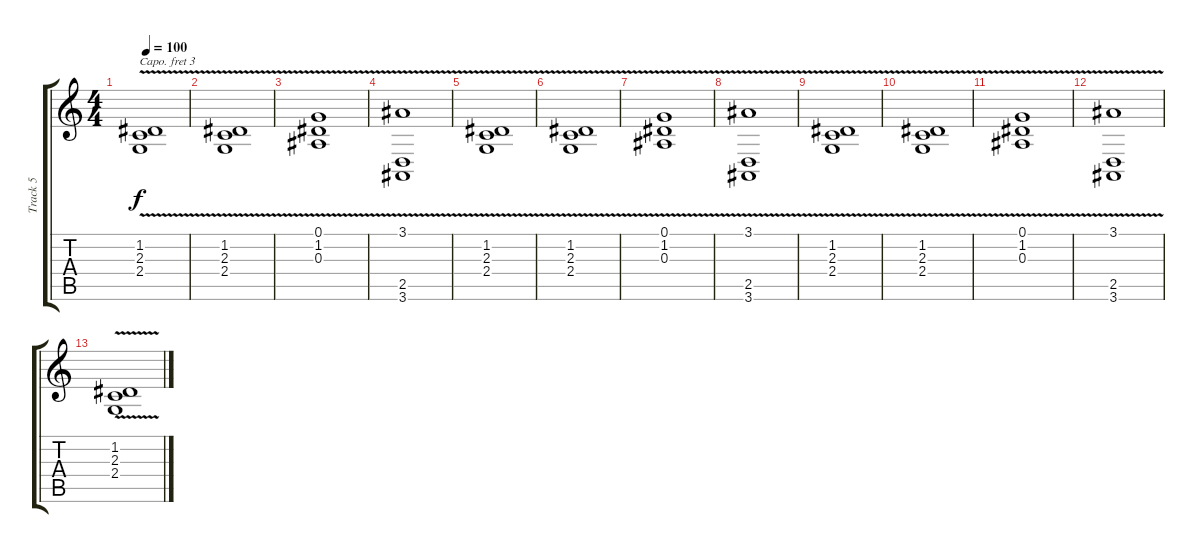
\track ("Track 5" "Track 5") {instrument choiraahs}
\staff {score tabs}
\capo 3
\tuning (E4 B3 G3 D3 A2 E2) {hide}
\ts (4 4)
\tempo 100
\clef g2
\ks c
(1.2 2.3 2.4{v}).1{dy f} |
(1.2 2.3 2.4{v}).1 |
(0.1{v} 1.2 0.3).1 |
(3.1{v} 2.5 3.6).1 |
(1.2 2.3 2.4{v}).1 |
(1.2 2.3 2.4{v}).1 |
(0.1{v} 1.2 0.3).1 |
(3.1{v} 2.5 3.6).1 |
(1.2 2.3 2.4{v}).1 |
(1.2 2.3 2.4{v}).1 |
(0.1{v} 1.2 0.3).1 |
(3.1{v} 2.5 3.6).1 |
(1.2 2.3 2.4{v}).1
